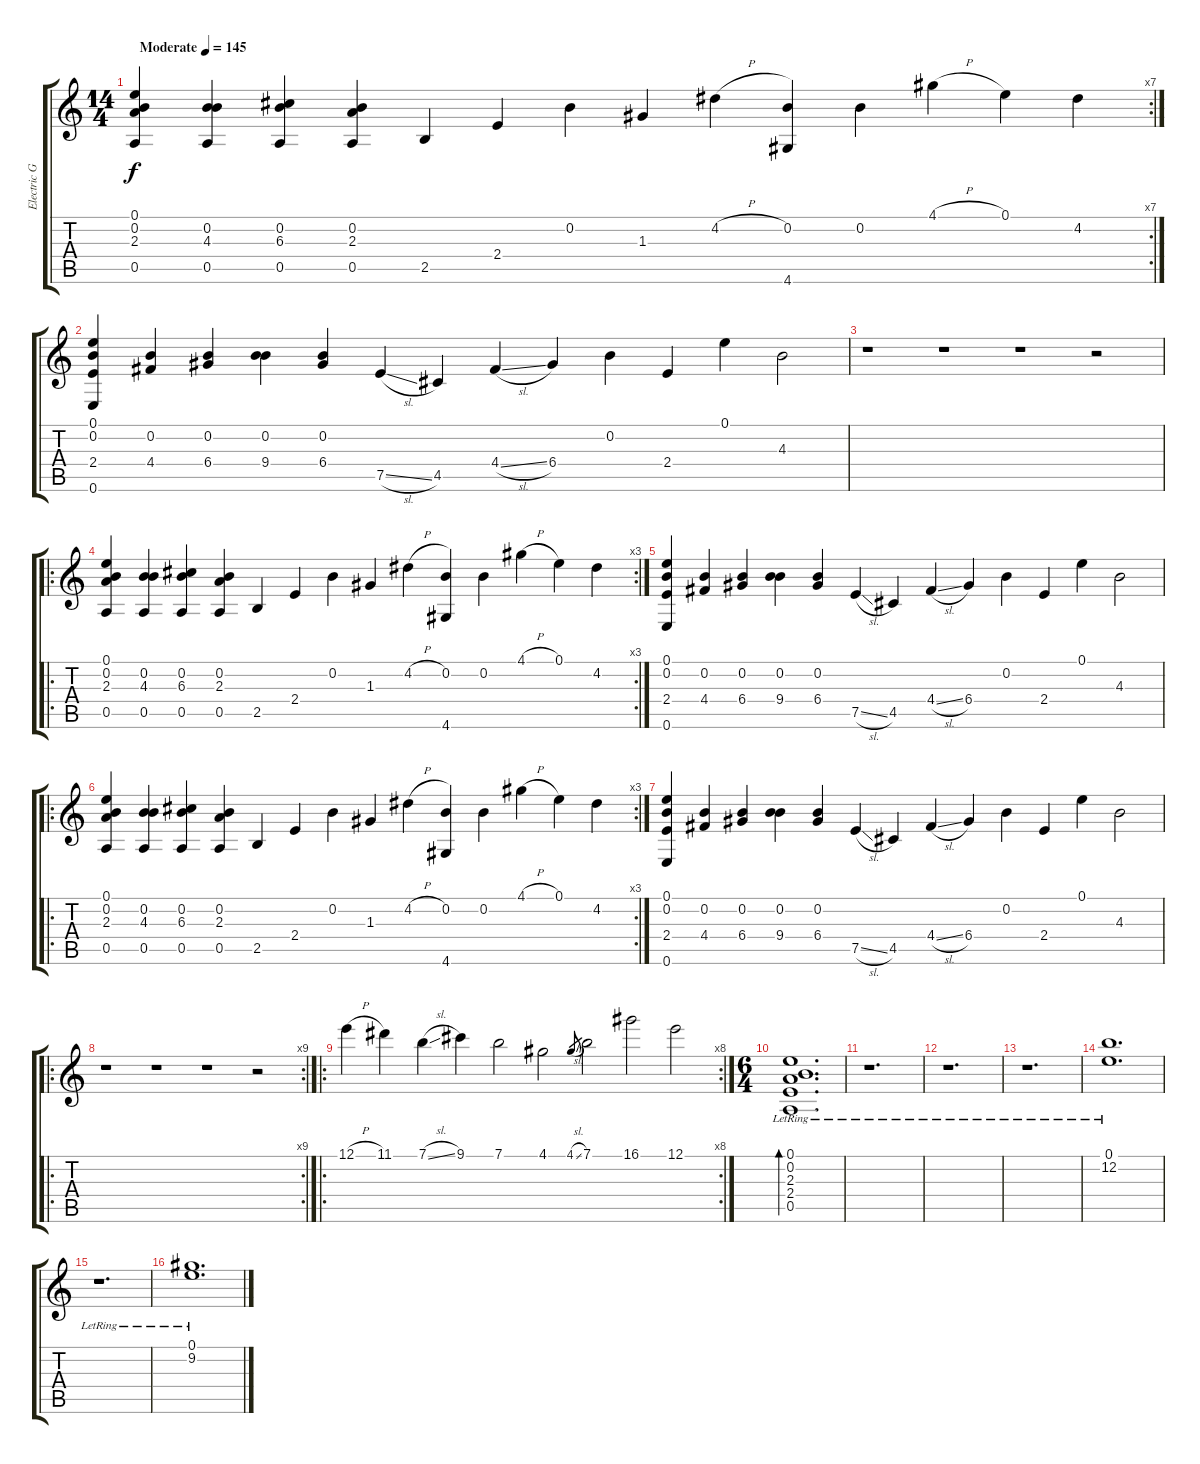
\track ("Electric Guitar" "Electric G") {instrument acousticguitarsteel}
\staff {score tabs}
\tuning (E4 B3 G3 D3 A2 E2) {hide}
\rc 7
\ts (14 4)
\tempo (145 "Moderate")
\clef g2
\ks c
(0.1 0.2 2.3 0.5).4{dy f instrument acousticguitarsteel} (0.2 4.3 0.5).4 (0.2 6.3 0.5).4 (0.2 2.3 0.5).4 2.5.4 2.4.4 0.2.4 1.3.4 4.2{h}.4 (0.2 4.6).4 0.2.4 4.1{h}.4 0.1.4 4.2.4 |
(0.1 0.2 2.4 0.6).4 (0.2 4.4).4 (0.2 6.4).4 (0.2 9.4).4 (0.2 6.4).4 7.5{sl}.4 4.5.4 4.4{sl}.4 6.4.4 0.2.4 2.4.4 0.1.4 4.3.2 |
r.1 r.1 r.1 r.2 |
\ro
\rc 3
(0.1 0.2 2.3 0.5).4 (0.2 4.3 0.5).4 (0.2 6.3 0.5).4 (0.2 2.3 0.5).4 2.5.4 2.4.4 0.2.4 1.3.4 4.2{h}.4 (0.2 4.6).4 0.2.4 4.1{h}.4 0.1.4 4.2.4 |
(0.1 0.2 2.4 0.6).4 (0.2 4.4).4 (0.2 6.4).4 (0.2 9.4).4 (0.2 6.4).4 7.5{sl}.4 4.5.4 4.4{sl}.4 6.4.4 0.2.4 2.4.4 0.1.4 4.3.2 |
\ro
\rc 3
(0.1 0.2 2.3 0.5).4 (0.2 4.3 0.5).4 (0.2 6.3 0.5).4 (0.2 2.3 0.5).4 2.5.4 2.4.4 0.2.4 1.3.4 4.2{h}.4 (0.2 4.6).4 0.2.4 4.1{h}.4 0.1.4 4.2.4 |
(0.1 0.2 2.4 0.6).4 (0.2 4.4).4 (0.2 6.4).4 (0.2 9.4).4 (0.2 6.4).4 7.5{sl}.4 4.5.4 4.4{sl}.4 6.4.4 0.2.4 2.4.4 0.1.4 4.3.2 |
\ro
\rc 9
r.1 r.1 r.1 r.2 |
\ro
\rc 8
12.1{h}.4 11.1.4 7.1{sl}.4 9.1.4 7.1.2 4.1.2 4.1{sl}.8{gr} 7.1.2 16.1.2 12.1.2 |
\ts (6 4)
(0.1{lr} 0.2 2.3 2.4 0.5).1{d bd 120} |
r.1{d} |
r.1{d} |
r.1{d} |
(0.1 12.2{lr}).1{d} |
r.1{d} |
(0.1 9.2{lr}).1{d}
